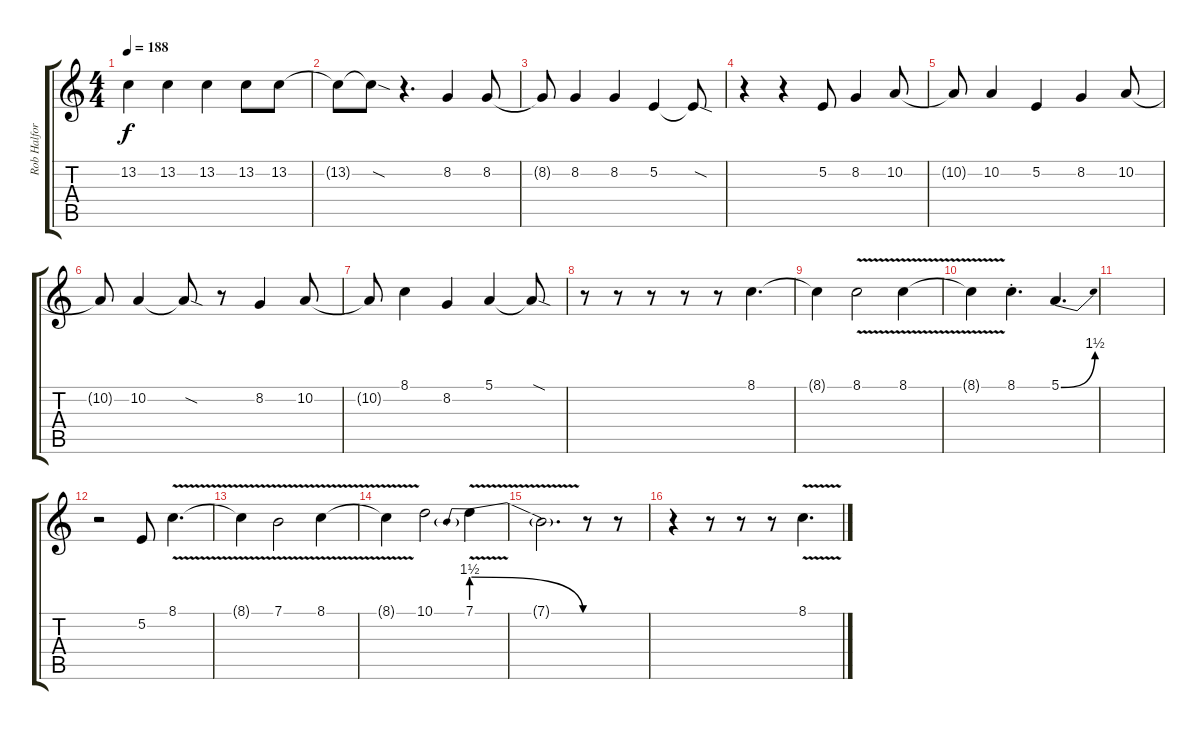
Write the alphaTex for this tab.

\track ("Rob Halford" "Rob Halfor") {instrument violin}
\staff {score tabs}
\tuning (E4 B3 G3 D3 A2 E2) {hide}
\ts (4 4)
\tempo 188
\clef g2
\ks c
13.2.4{dy f} 13.2.4 13.2.4 13.2.8 13.2.8 |
13.2{t}.8 13.2{sod t}.8 r.4{d} 8.2.4 8.2.8 |
8.2{t}.8 8.2.4 8.2.4 5.2.4 5.2{sod t}.8 |
r.4 r.4 5.2.8 8.2.4 10.2.8 |
10.2{t}.8 10.2.4 5.2.4 8.2.4 10.2.8 |
10.2{t}.8 10.2.4 10.2{sod t}.8 r.8 8.2.4 10.2.8 |
10.2{t}.8 8.1.4 8.2.4 5.1.4 5.1{sod t}.8 |
r.8 r.8 r.8 r.8 r.8 8.1.4{d} |
8.1{t}.4 8.1{v}.2 8.1{v}.4 |
8.1{t}.4 8.1{st}.4{d} 5.1{be (bend 0 0 60 6)}.4{d} |
|
r.2 5.2.8 8.1{v}.4{d} |
8.1{t}.4 7.1{v}.2 8.1{v}.4 |
8.1{t}.4 10.1.2 7.1{be (prebendrelease 0 6 60 0) v}.4 |
7.1{t}.2{d} r.8 r.8 |
r.4 r.8 r.8 r.8 8.1{v}.4{d}
